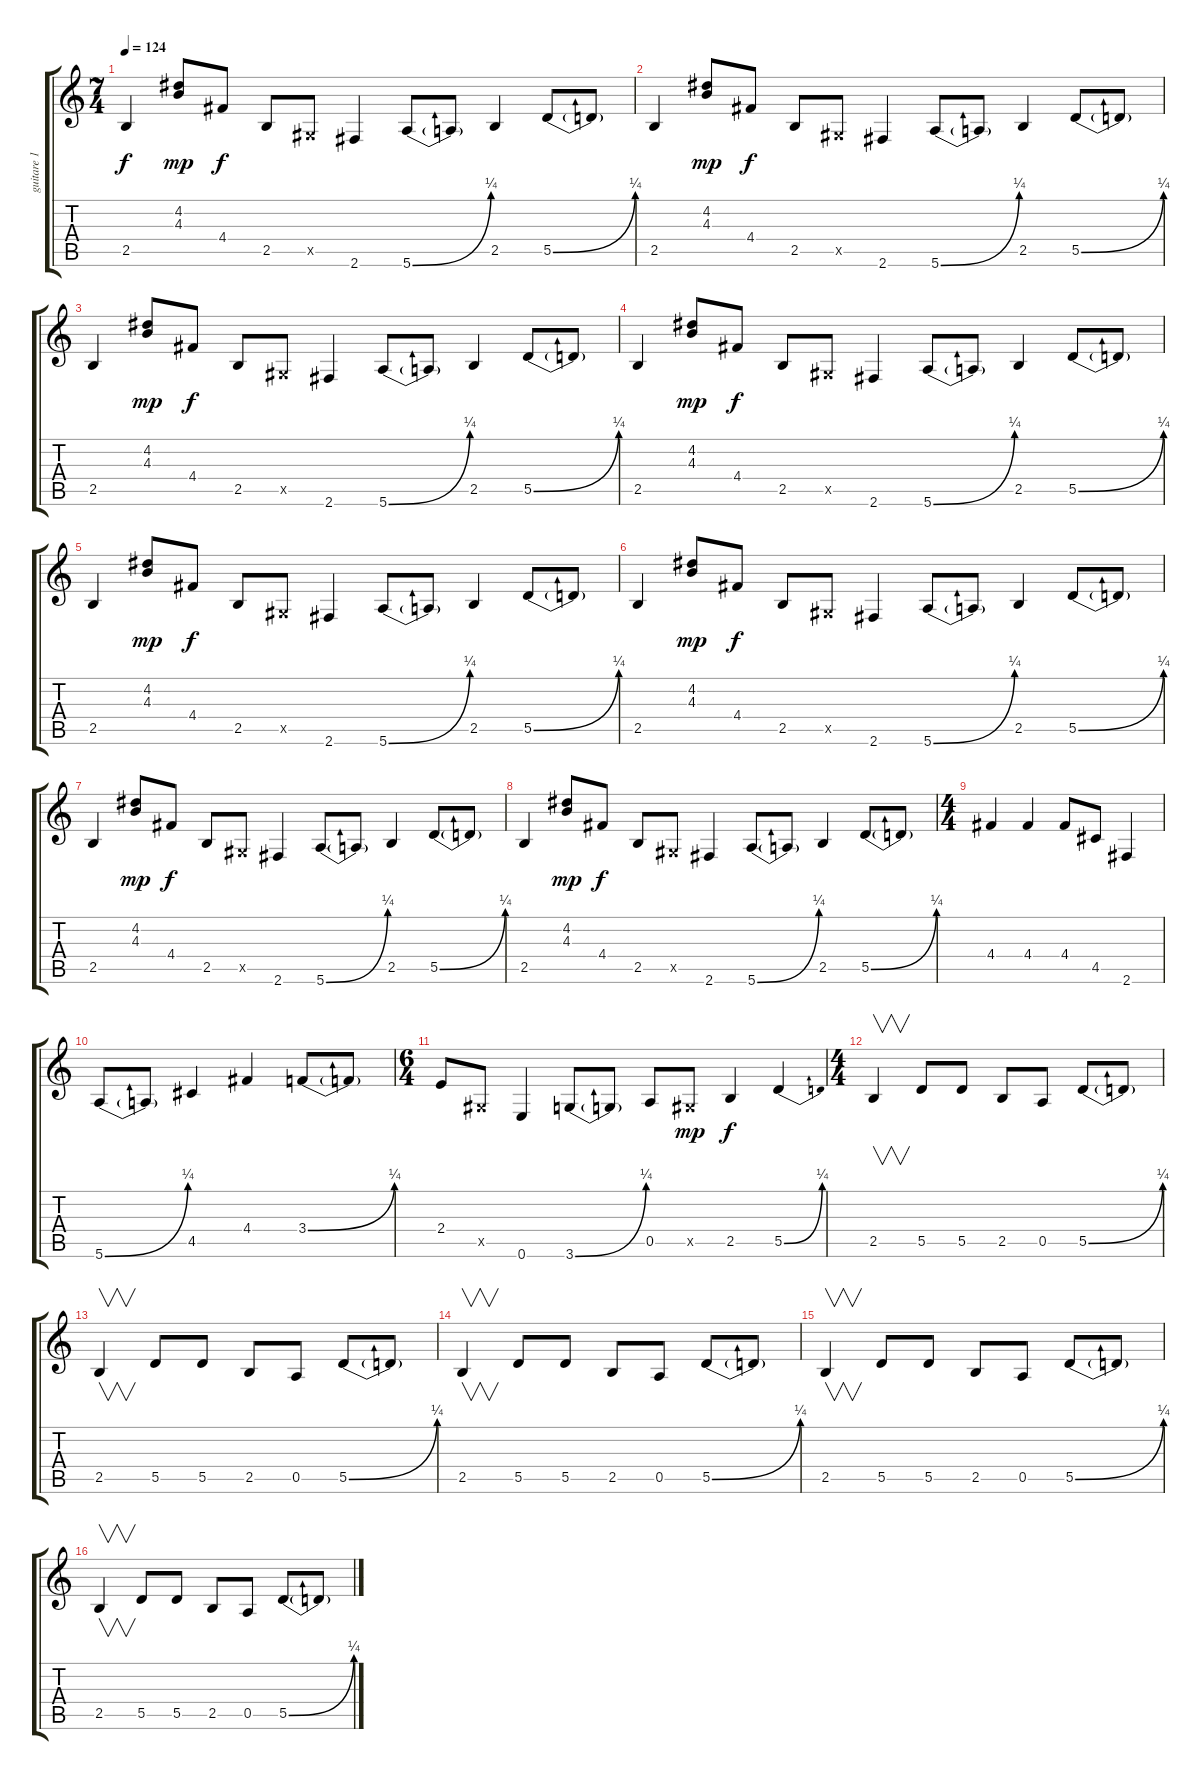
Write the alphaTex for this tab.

\track ("guitare 1" "guitare 1") {instrument acousticguitarnylon}
\staff {score tabs}
\tuning (E4 B3 G3 D3 A2 E2) {hide}
\ts (7 4)
\tempo 124
\clef g2
\ks c
2.5.4{dy f} (4.2 4.3).8{dy mp} 4.4.8{dy f} 2.5.8 -1.5{x}.8 2.6.4 5.6{be (bend 0 0 60 1)}.8 5.6{t}.8 2.5.4 5.5{be (bend 0 0 60 1)}.8 5.5{t}.8 |
2.5.4 (4.2 4.3).8{dy mp} 4.4.8{dy f} 2.5.8 -1.5{x}.8 2.6.4 5.6{be (bend 0 0 60 1)}.8 5.6{t}.8 2.5.4 5.5{be (bend 0 0 60 1)}.8 5.5{t}.8 |
2.5.4 (4.2 4.3).8{dy mp} 4.4.8{dy f} 2.5.8 -1.5{x}.8 2.6.4 5.6{be (bend 0 0 60 1)}.8 5.6{t}.8 2.5.4 5.5{be (bend 0 0 60 1)}.8 5.5{t}.8 |
2.5.4 (4.2 4.3).8{dy mp} 4.4.8{dy f} 2.5.8 -1.5{x}.8 2.6.4 5.6{be (bend 0 0 60 1)}.8 5.6{t}.8 2.5.4 5.5{be (bend 0 0 60 1)}.8 5.5{t}.8 |
2.5.4 (4.2 4.3).8{dy mp} 4.4.8{dy f} 2.5.8 -1.5{x}.8 2.6.4 5.6{be (bend 0 0 60 1)}.8 5.6{t}.8 2.5.4 5.5{be (bend 0 0 60 1)}.8 5.5{t}.8 |
2.5.4 (4.2 4.3).8{dy mp} 4.4.8{dy f} 2.5.8 -1.5{x}.8 2.6.4 5.6{be (bend 0 0 60 1)}.8 5.6{t}.8 2.5.4 5.5{be (bend 0 0 60 1)}.8 5.5{t}.8 |
2.5.4 (4.2 4.3).8{dy mp} 4.4.8{dy f} 2.5.8 -1.5{x}.8 2.6.4 5.6{be (bend 0 0 60 1)}.8 5.6{t}.8 2.5.4 5.5{be (bend 0 0 60 1)}.8 5.5{t}.8 |
2.5.4 (4.2 4.3).8{dy mp} 4.4.8{dy f} 2.5.8 -1.5{x}.8 2.6.4 5.6{be (bend 0 0 60 1)}.8 5.6{t}.8 2.5.4 5.5{be (bend 0 0 60 1)}.8 5.5{t}.8 |
\ts (4 4)
4.4.4 4.4.4 4.4.8 4.5.8 2.6.4 |
5.6{be (bend 0 0 60 1)}.8 5.6{t}.8 4.5.4 4.4.4 3.4{be (bend 0 0 60 1)}.8 3.4{t}.8 |
\ts (6 4)
2.4.8 -1.5{x}.8 0.6.4 3.6{be (bend 0 0 60 1)}.8 3.6{t}.8 0.5.8 -1.5{x}.8{dy mp} 2.5.4{dy f} 5.5{be (bend 0 0 60 1)}.4 |
\ts (4 4)
2.5.4{v} 5.5.8 5.5.8 2.5.8 0.5.8 5.5{be (bend 0 0 60 1)}.8 5.5{t}.8 |
2.5.4{v} 5.5.8 5.5.8 2.5.8 0.5.8 5.5{be (bend 0 0 60 1)}.8 5.5{t}.8 |
2.5.4{v} 5.5.8 5.5.8 2.5.8 0.5.8 5.5{be (bend 0 0 60 1)}.8 5.5{t}.8 |
2.5.4{v} 5.5.8 5.5.8 2.5.8 0.5.8 5.5{be (bend 0 0 60 1)}.8 5.5{t}.8 |
2.5.4{v} 5.5.8 5.5.8 2.5.8 0.5.8 5.5{be (bend 0 0 60 1)}.8 5.5{t}.8
